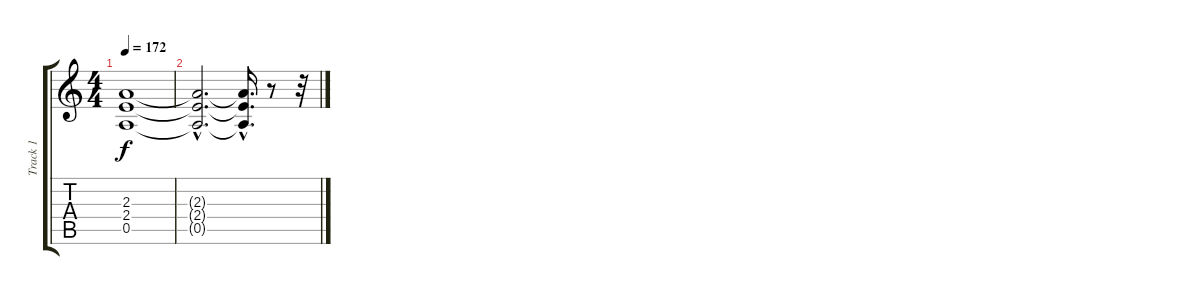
\track ("Track 1" "Track 1") {instrument distortionguitar}
\staff {score tabs}
\tuning (E4 B3 G3 D3 A2 E2) {hide}
\ts (4 4)
\tempo 172
\clef g2
\ks c
(2.3{t} 2.4{t} 0.5{t}).1{dy f} |
(2.3{hac t} 2.4{hac t} 0.5{hac t}).2{d} (2.3{hac t} 2.4{hac t} 0.5{hac t}).16{d} r.8 r.32
